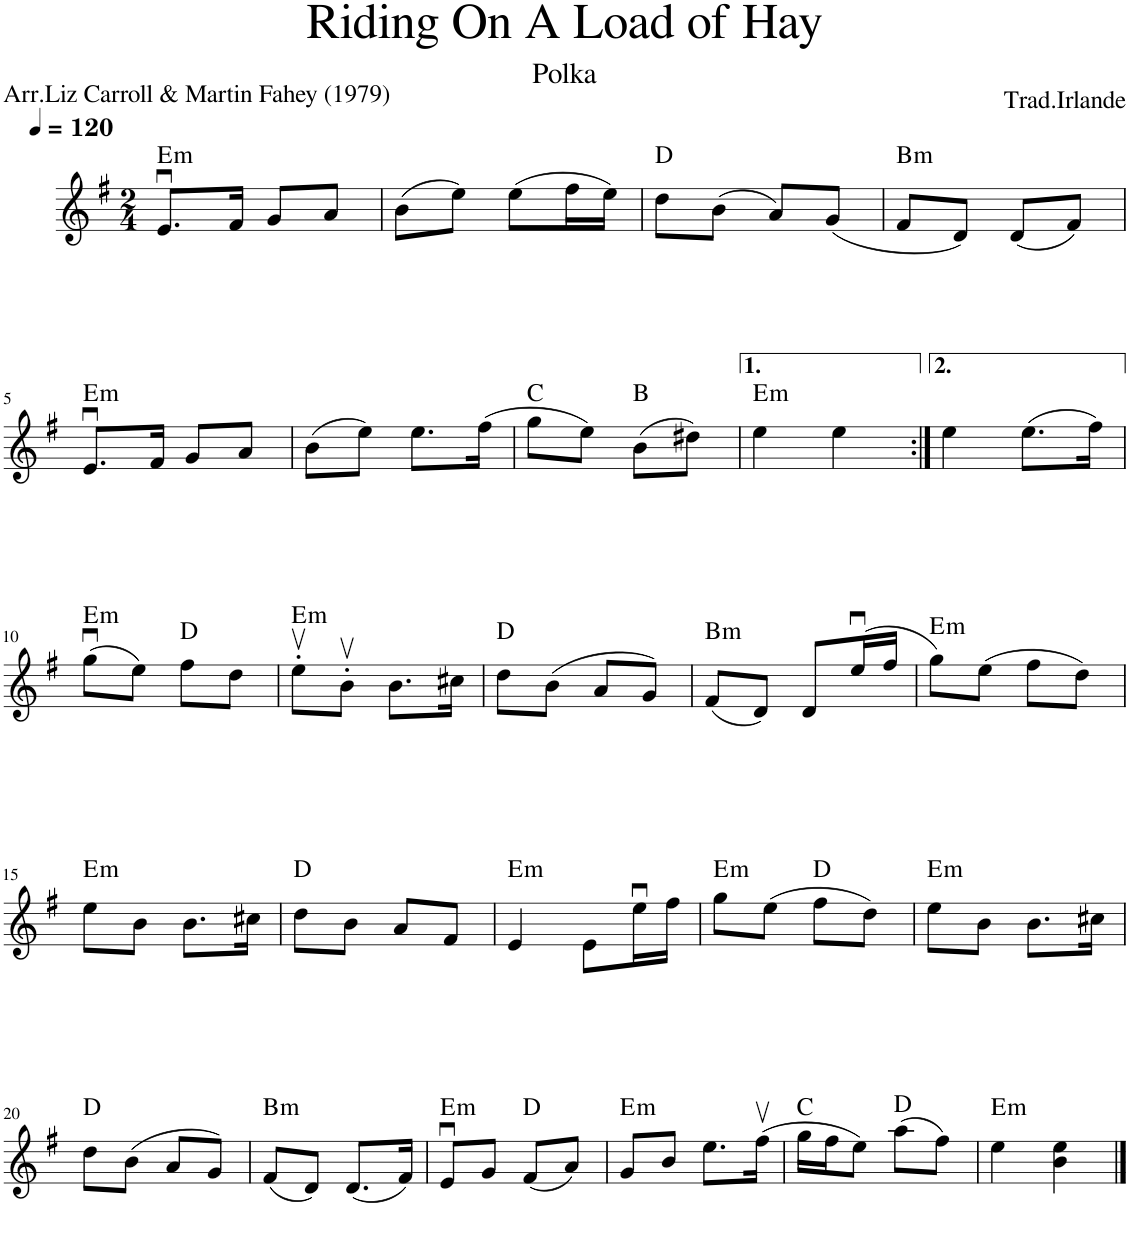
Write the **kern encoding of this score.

**kern	**harte
*part1	*part1
*staff1	*
*I"Flûte	*
*I'Fl.	*
*clefG2	*
*k[f#]	*
*M2/4	*
*MM120	*
=1	=1
!	!LO:H:kt=m
8.eu/L	E:min
16f#/Jk	.
8g/L	.
8a/J	.
=2	=2
(8b\L	.
8ee\J)	.
(8ee\L	.
16ff#\L	.
16ee\JJ)	.
=3	=3
8dd\L	D:maj
(8b\J	.
8a/L)	.
(8g/J	.
=4	=4
!	!LO:H:kt=m
8f#/L	B:min
8d/J)	.
(8d/L	.
8f#/J)	.
!!LO:LB:g=z
=5	=5
!	!LO:H:kt=m
8.eu/L	E:min
16f#/Jk	.
8g/L	.
8a/J	.
=6	=6
(8b\L	.
8ee\J)	.
8.ee\L	.
(16ff#\Jk	.
=7	=7
8gg\L	C:maj
8ee\J)	.
(8b\L	B:maj
8dd#X\J)	.
=8	=8
!	!LO:H:kt=m
4ee\	E:min
4ee\	.
=9:|!	=9:|!
4ee\	.
(8.ee\L	.
16ff#\Jk)	.
!!LO:LB:g=z
=10	=10
!	!LO:H:kt=m
(8ggu\L	E:min
8ee\J)	.
8ff#\L	D:maj
8dd\J	.
=11	=11
!	!LO:H:kt=m
8eev'\L	E:min
8bv'\J	.
8.b\L	.
16cc#X\Jk	.
=12	=12
8dd\L	D:maj
(8b\J	.
8a/L	.
8g/J)	.
=13	=13
!	!LO:H:kt=m
(8f#/L	B:min
8d/J)	.
8d/L	.
(16eeu/L	.
16ff#/JJ	.
=14	=14
!	!LO:H:kt=m
8gg\L)	E:min
(8ee\J	.
8ff#\L	.
8dd\J)	.
!!LO:LB:g=z
=15	=15
!	!LO:H:kt=m
8ee\L	E:min
8b\J	.
8.b\L	.
16cc#X\Jk	.
=16	=16
8dd\L	D:maj
8b\J	.
8a/L	.
8f#/J	.
=17	=17
!	!LO:H:kt=m
4e/	E:min
8e\L	.
16eeu\L	.
16ff#\JJ	.
=18	=18
!	!LO:H:kt=m
8gg\L	E:min
(8ee\J	.
8ff#\L	D:maj
8dd\J)	.
=19	=19
!	!LO:H:kt=m
8ee\L	E:min
8b\J	.
8.b\L	.
16cc#X\Jk	.
!!LO:LB:g=z
=20	=20
8dd\L	D:maj
(8b\J	.
8a/L	.
8g/J)	.
=21	=21
!	!LO:H:kt=m
(8f#/L	B:min
8d/J)	.
(8.d/L	.
16f#/Jk)	.
=22	=22
!	!LO:H:kt=m
8eu/L	E:min
8g/J	.
(8f#/L	D:maj
8a/J)	.
=23	=23
!	!LO:H:kt=m
8g/L	E:min
8b/J	.
8.ee\L	.
(16ff#v\Jk	.
=24	=24
16gg\LL	C:maj
16ff#\J	.
8ee\J)	.
(8aa\L	D:maj
8ff#\J)	.
=25	=25
!	!LO:H:kt=m
4ee\	E:min
4b\ 4ee\	.
==	==
*-	*-
